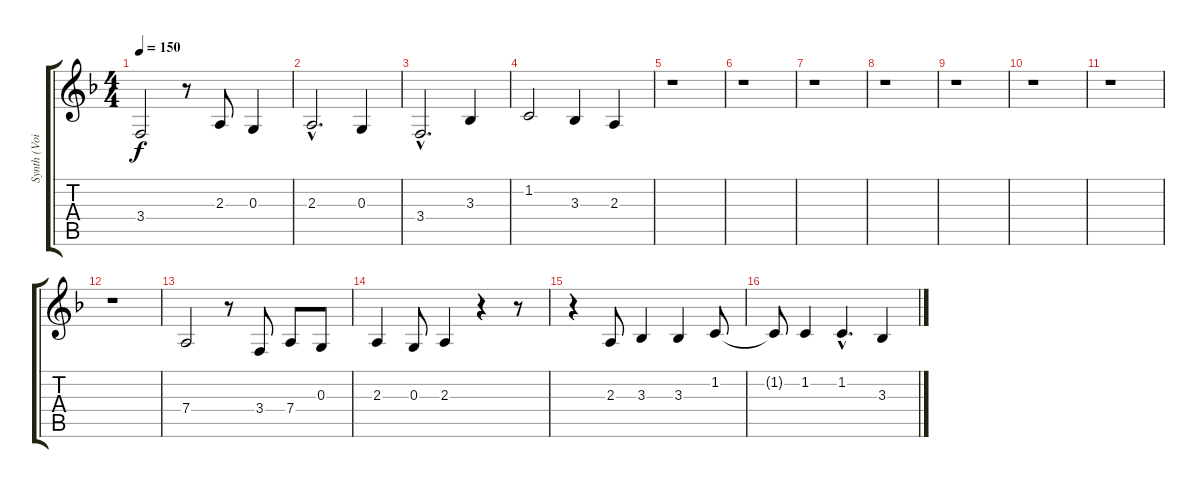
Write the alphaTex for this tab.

\track ("Synth (Voice)" "Synth (Voi") {instrument lead6voice}
\staff {score tabs}
\tuning (E4 B3 G3 D3 A2 E2) {hide}
\ts (4 4)
\tempo 150
\clef g2
\ks f
3.4.2{dy f} r.8 2.3.8 0.3.4 |
2.3{hac}.2{d} 0.3.4 |
3.4{hac}.2{d} 3.3.4 |
1.2.2 3.3.4 2.3.4 |
r.1 |
r.1 |
r.1 |
r.1 |
r.1 |
r.1 |
r.1 |
r.1 |
7.4.2 r.8 3.4.8 7.4.8 0.3.8 |
2.3.4 0.3.8 2.3.4 r.4 r.8 |
r.4 2.3.8 3.3.4 3.3.4 1.2.8 |
1.2{t}.8 1.2.4 1.2{hac}.4{d} 3.3.4
